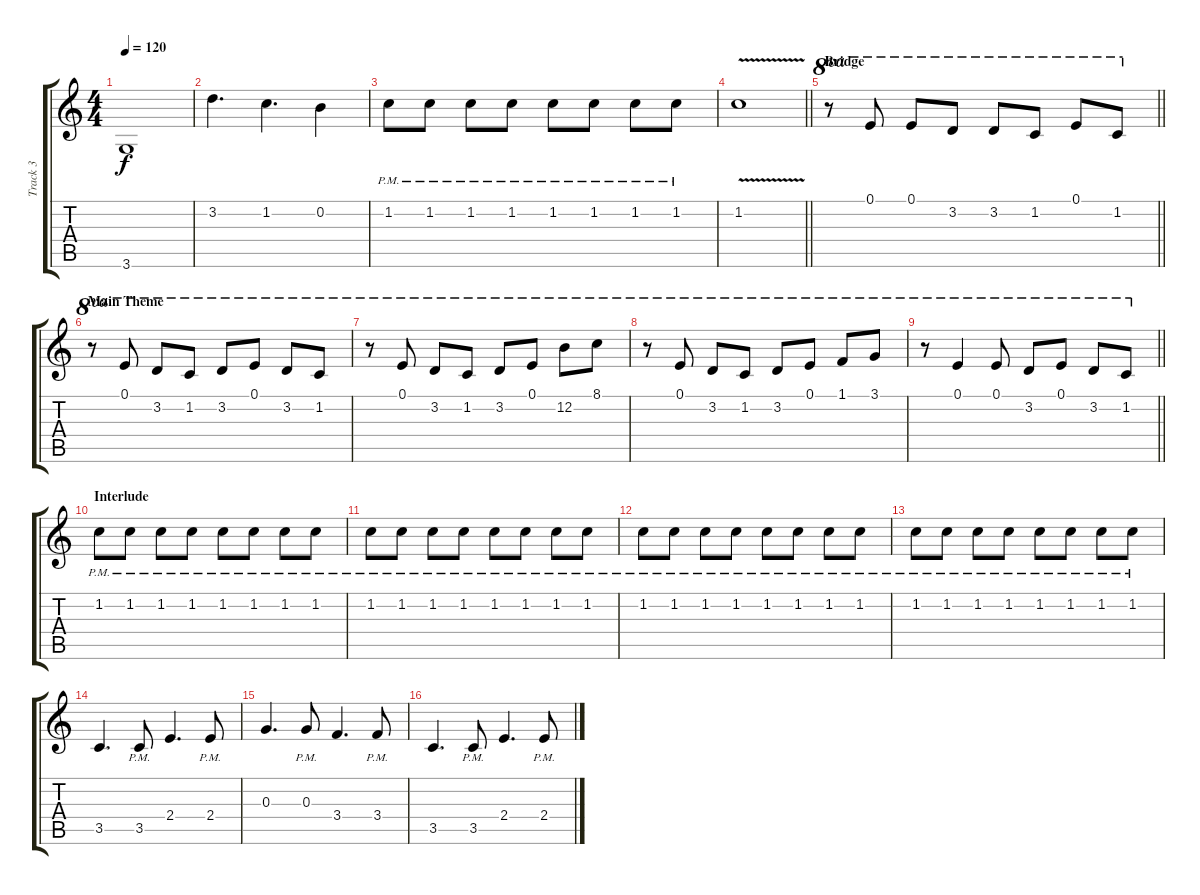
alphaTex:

\track ("Track 3" "Track 3") {instrument overdrivenguitar}
\staff {score tabs}
\tuning (E4 B3 G3 D3 A2 E2) {hide}
\ts (4 4)
\tempo 120
\clef g2
\ks c
3.6.1{dy f} |
3.2.4{d} 1.2.4{d} 0.2.4 |
1.2{pm}.8 1.2{pm}.8 1.2{pm}.8 1.2{pm}.8 1.2{pm}.8 1.2{pm}.8 1.2{pm}.8 1.2{pm}.8 |
\barLineRight lightlight
1.2{v}.1 |
\section ("" "Bridge")
\barLineRight lightlight
r.8{ot 8va} 0.1.8{ot 8va} 0.1.8{ot 8va} 3.2.8{ot 8va} 3.2.8{ot 8va} 1.2.8{ot 8va} 0.1.8{ot 8va} 1.2.8{ot 8va} |
\section ("" "Main Theme")
r.8{ot 8va} 0.1.8{ot 8va} 3.2.8{ot 8va} 1.2.8{ot 8va} 3.2.8{ot 8va} 0.1.8{ot 8va} 3.2.8{ot 8va} 1.2.8{ot 8va} |
r.8{ot 8va} 0.1.8{ot 8va} 3.2.8{ot 8va} 1.2.8{ot 8va} 3.2.8{ot 8va} 0.1.8{ot 8va} 12.2.8{ot 8va} 8.1.8{ot 8va} |
r.8{ot 8va} 0.1.8{ot 8va} 3.2.8{ot 8va} 1.2.8{ot 8va} 3.2.8{ot 8va} 0.1.8{ot 8va} 1.1.8{ot 8va} 3.1.8{ot 8va} |
\barLineRight lightlight
r.8{ot 8va} 0.1.4{ot 8va} 0.1.8{ot 8va} 3.2.8{ot 8va} 0.1.8{ot 8va} 3.2.8{ot 8va} 1.2.8{ot 8va} |
\section ("" "Interlude")
1.2{pm}.8 1.2{pm}.8 1.2{pm}.8 1.2{pm}.8 1.2{pm}.8 1.2{pm}.8 1.2{pm}.8 1.2{pm}.8 |
1.2{pm}.8 1.2{pm}.8 1.2{pm}.8 1.2{pm}.8 1.2{pm}.8 1.2{pm}.8 1.2{pm}.8 1.2{pm}.8 |
1.2{pm}.8 1.2{pm}.8 1.2{pm}.8 1.2{pm}.8 1.2{pm}.8 1.2{pm}.8 1.2{pm}.8 1.2{pm}.8 |
1.2{pm}.8 1.2{pm}.8 1.2{pm}.8 1.2{pm}.8 1.2{pm}.8 1.2{pm}.8 1.2{pm}.8 1.2{pm}.8 |
3.5.4{d} 3.5{pm}.8 2.4.4{d} 2.4{pm}.8 |
0.3.4{d} 0.3{pm}.8 3.4.4{d} 3.4{pm}.8 |
3.5.4{d} 3.5{pm}.8 2.4.4{d} 2.4{pm}.8
